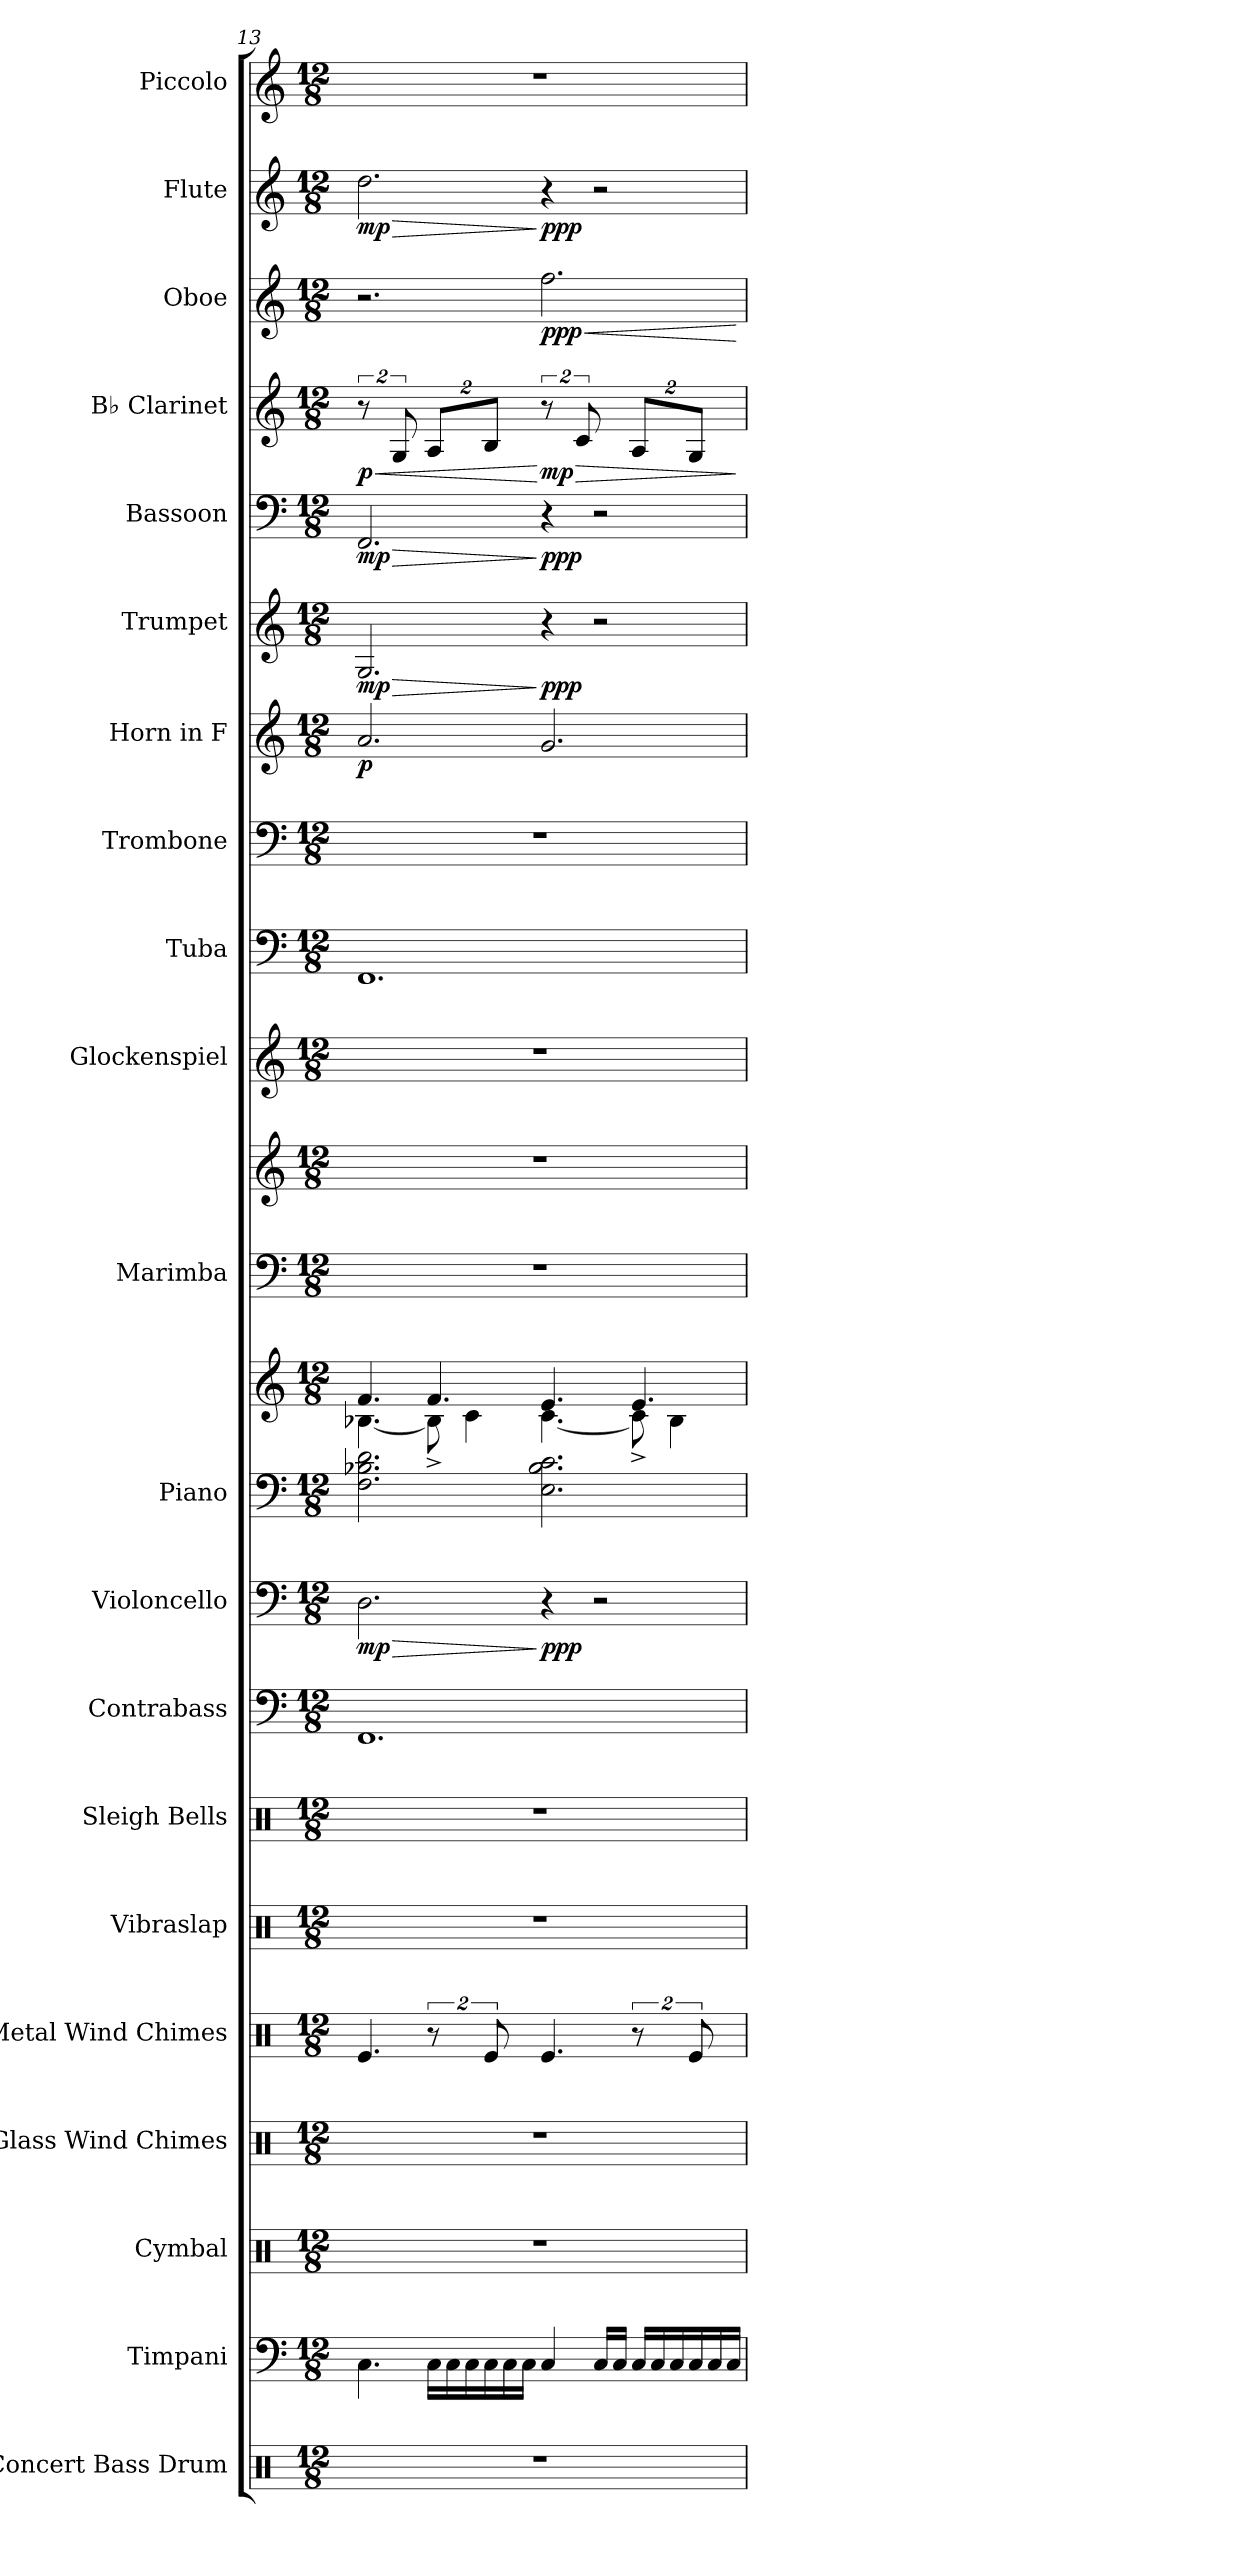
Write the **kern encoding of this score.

**kern	**kern	**kern	**kern	**kern	**kern	**kern	**kern	**kern	**dynam	**kern	**kern	**kern	**kern	**kern	**kern	**kern	**kern	**dynam	**kern	**dynam	**kern	**dynam	**kern	**dynam	**kern	**dynam	**kern	**dynam	**kern
*part21	*part20	*part19	*part18	*part17	*part16	*part15	*part14	*part13	*part13	*part12	*part12	*part11	*part11	*part10	*part9	*part8	*part7	*part7	*part6	*part6	*part5	*part5	*part4	*part4	*part3	*part3	*part2	*part2	*part1
*staff23	*staff22	*staff21	*staff20	*staff19	*staff18	*staff17	*staff16	*staff15	*staff15	*staff14	*staff13	*staff12	*staff11	*staff10	*staff9	*staff8	*staff7	*staff7	*staff6	*staff6	*staff5	*staff5	*staff4	*staff4	*staff3	*staff3	*staff2	*staff2	*staff1
*I"Concert Bass Drum	*I"Timpani	*I"Cymbal	*I"Glass Wind Chimes	*I"Metal Wind Chimes	*I"Vibraslap	*I"Sleigh Bells	*I"Contrabass	*I"Violoncello	*	*I"Piano	*	*I"Marimba	*	*I"Glockenspiel	*I"Tuba	*I"Trombone	*I"Horn in F	*	*I"Trumpet	*	*I"Bassoon	*	*I"B♭ Clarinet	*	*I"Oboe	*	*I"Flute	*	*I"Piccolo
*I'Con. BD	*I'Timp.	*I'Cym.	*I'Gl. Wn Ch.	*I'Met. Wn Ch.	*I'Vibslp.	*I'Sle. Be.	*I'Cb.	*I'Vc.	*	*I'Pno.	*	*I'Mrm.	*	*I'Glock.	*I'Tba.	*I'Tbn.	*	*	*I'Tpt.	*	*I'Bsn.	*	*I'B♭ Cl.	*	*I'Ob.	*	*I'Fl.	*	*I'Picc.
!!LO:PB:g=z
*clefX	*clefF4	*clefX	*clefX	*clefX	*clefX	*clefX	*clefF4	*clefF4	*	*clefF4	*clefG2	*clefF4	*clefG2	*clefG2	*clefF4	*clefF4	*clefG2	*	*clefG2	*	*clefF4	*	*clefG2	*	*clefG2	*	*clefG2	*	*clefG2
*	*	*	*	*	*	*	*ITrd7c12	*	*	*	*	*	*	*ITrd-14c-24	*	*	*ITrd4c7	*	*ITrd1c2	*	*	*	*ITrd1c2	*	*	*	*	*	*ITrd-7c-12
*k[]	*k[]	*k[]	*k[]	*k[]	*k[]	*k[]	*k[]	*k[]	*	*k[]	*k[]	*k[]	*k[]	*k[]	*k[]	*k[]	*k[b-]	*	*k[b-e-]	*	*k[]	*	*k[b-e-]	*	*k[]	*	*k[]	*	*k[]
*M12/8	*M12/8	*M12/8	*M12/8	*M12/8	*M12/8	*M12/8	*M12/8	*M12/8	*	*M12/8	*M12/8	*M12/8	*M12/8	*M12/8	*M12/8	*M12/8	*M12/8	*	*M12/8	*	*M12/8	*	*M12/8	*	*M12/8	*	*M12/8	*	*M12/8
=13	=13	=13	=13	=13	=13	=13	=13	=13	=13	=13	=13	=13	=13	=13	=13	=13	=13	=13	=13	=13	=13	=13	=13	=13	=13	=13	=13	=13	=13
!	!	!	!	!	!	!	!	!	!LO:HP:b	!	!	!	!	!	!	!	!	!	!	!LO:HP:b	!	!LO:HP:b	!	!LO:HP:b	!	!	!	!LO:HP:b	!
*	*	*	*	*	*	*	*	*	*	*	*^	*	*	*	*	*	*	*	*	*	*	*	*	*	*	*	*	*	*
!	!	!	!	!	!	!	!	!	!LO:DY:n=1:b	!	!	!	!	!	!	!	!	!	!LO:DY:b	!	!LO:DY:n=1:b	!	!LO:DY:n=1:b	!	!LO:DY:n=1:b	!	!	!	!LO:DY:n=1:b	!
1.r	4.C\	1.r	1.r	4.Re/	1.r	1.r	1.FFF	2.D\	> mp	2.F\ 2.B-X\ 2.d\	4.f/	[4.B-X\	1.r	1.r	1.r	1.FF	1.r	2.d/	p	2.F/	> mp	2.FF/	> mp	16%3r	< p	2.r	.	2.dd\	> mp	1.r
.	.	.	.	.	.	.	.	.	.	.	.	.	.	.	.	.	.	.	.	.	.	.	.	16%3F/	.	.	.	.	.	.
*	*	*	*	*	*	*	*	*	*	*	*	*	*	*	*	*	*	*	*	*	*	*	*	*Xbrackettup	*	*	*	*	*	*
.	16C\LL	.	.	16%3r	.	.	.	.	.	.	4.f/	8B-^\]	.	.	.	.	.	.	.	.	.	.	.	16%3G/L	.	.	.	.	.	.
.	16C\	.	.	.	.	.	.	.	.	.	.	.	.	.	.	.	.	.	.	.	.	.	.	.	.	.	.	.	.	.
.	16C\	.	.	.	.	.	.	.	.	.	.	4c\	.	.	.	.	.	.	.	.	.	.	.	.	.	.	.	.	.	.
.	16C\	.	.	16%3Re/	.	.	.	.	.	.	.	.	.	.	.	.	.	.	.	.	.	.	.	16%3A/J	.	.	.	.	.	.
.	16C\	.	.	.	.	.	.	.	.	.	.	.	.	.	.	.	.	.	.	.	.	.	.	.	.	.	.	.	.	.
.	16C\JJ	.	.	.	.	.	.	.	.	.	.	.	.	.	.	.	.	.	.	.	.	.	.	.	.	.	.	.	.	.
*	*	*	*	*	*	*	*	*	*	*	*	*	*	*	*	*	*	*	*	*	*	*	*	*brackettup	*	*	*	*	*	*
!	!	!	!	!	!	!	!	!	!LO:DY:n=2:b	!	!	!	!	!	!	!	!	!	!	!	!LO:DY:n=2:b	!	!LO:DY:n=2:b	!	!LO:HP:n=1:b	!	!LO:HP:b	!	!	!
!	!	!	!	!	!	!	!	!	!	!	!	!	!	!	!	!	!	!	!	!	!	!	!	!	!LO:DY:n=2:b	!	!LO:DY:n=1:b	!	!LO:DY:n=2:b	!
.	4C/	.	.	4.Re/	.	.	.	4r	] ppp	2.E\ 2.B-\ 2.c\	4.e/	[4.c\	.	.	.	.	.	2.c/	.	4r	] ppp	4r	] ppp	16%3r	[ > mp	2.ff\	< ppp	4r	] ppp	.
.	.	.	.	.	.	.	.	.	.	.	.	.	.	.	.	.	.	.	.	.	.	.	.	16%3B-/	.	.	.	.	.	.
.	16C/LL	.	.	.	.	.	.	2r	.	.	.	.	.	.	.	.	.	.	.	2r	.	2r	.	.	.	.	.	2r	.	.
.	16C/JJ	.	.	.	.	.	.	.	.	.	.	.	.	.	.	.	.	.	.	.	.	.	.	.	.	.	.	.	.	.
*	*	*	*	*	*	*	*	*	*	*	*	*	*	*	*	*	*	*	*	*	*	*	*	*Xbrackettup	*	*	*	*	*	*
.	16C/LL	.	.	16%3r	.	.	.	.	.	.	4.e/	8c^\]	.	.	.	.	.	.	.	.	.	.	.	16%3G/L	.	.	.	.	.	.
.	16C/	.	.	.	.	.	.	.	.	.	.	.	.	.	.	.	.	.	.	.	.	.	.	.	.	.	.	.	.	.
.	16C/	.	.	.	.	.	.	.	.	.	.	4B-\	.	.	.	.	.	.	.	.	.	.	.	.	.	.	.	.	.	.
.	16C/	.	.	16%3Re/	.	.	.	.	.	.	.	.	.	.	.	.	.	.	.	.	.	.	.	16%3F/J	.	.	.	.	.	.
.	16C/	.	.	.	.	.	.	.	.	.	.	.	.	.	.	.	.	.	.	.	.	.	.	.	.	.	.	.	.	.
.	16C/JJ	.	.	.	.	.	.	.	.	.	.	.	.	.	.	.	.	.	.	.	.	.	.	.	.	.	.	.	.	.
*	*	*	*	*	*	*	*	*	*	*	*v	*v	*	*	*	*	*	*	*	*	*	*	*	*	*	*	*	*	*	*
.	.	.	.	.	.	.	.	.	.	.	.	.	.	.	.	.	.	.	.	.	.	.	.	]	.	[	.	.	.
=	=	=	=	=	=	=	=	=	=	=	=	=	=	=	=	=	=	=	=	=	=	=	=	=	=	=	=	=	=
*-	*-	*-	*-	*-	*-	*-	*-	*-	*-	*-	*-	*-	*-	*-	*-	*-	*-	*-	*-	*-	*-	*-	*-	*-	*-	*-	*-	*-	*-
